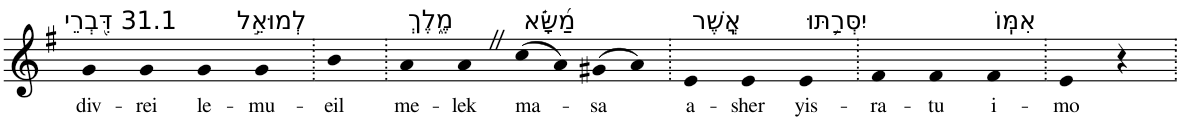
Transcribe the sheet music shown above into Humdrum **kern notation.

**kern	**text
*part1	*part1
*staff1	*staff1
*I"Piano	*
*I'Pno	*
*clefG2	*
*k[f#]	*
*G:	*
=1	=1
!LO:TX:a:t=31.1 דִּ֭בְרֵי	!
!	!LO:LY:b
4g	div-
!	!LO:LY:b
4g	-rei
!LO:TX:a:t=לְמוּאֵ֣ל	!
!	!LO:LY:b
4g	le-
!	!LO:LY:b
4g	-mu-
=2.	=2.
!	!LO:LY:b
4b	-eil
=3.	=3.
!LO:TX:a:t=מֶ֑לֶךְ	!
!	!LO:LY:b
4a	me-
!	!LO:LY:b
4aZ	-lek
!LO:TX:a:t=מַ֝שָּׂ֗א	!
!	!LO:LY:b
(>8cc	ma-
8a)	.
!	!LO:LY:b
(>8g#X	-sa
8a)	.
=4.	=4.
!LO:TX:a:t=אֲֽשֶׁר	!
!	!LO:LY:b
4e	a-
!	!LO:LY:b
4e	-sher
!LO:TX:a:t=יִסְּרַ֥תּוּ	!
!	!LO:LY:b
4e	yis-
=5.	=5.
!	!LO:LY:b
4f#	-ra-
!	!LO:LY:b
4f#	-tu
!LO:TX:a:t=אִמּֽוֹ	!
!	!LO:LY:b
4f#	i-
=6.	=6.
!	!LO:LY:b
4e	-mo
4r	.
=.	=.
*-	*-
